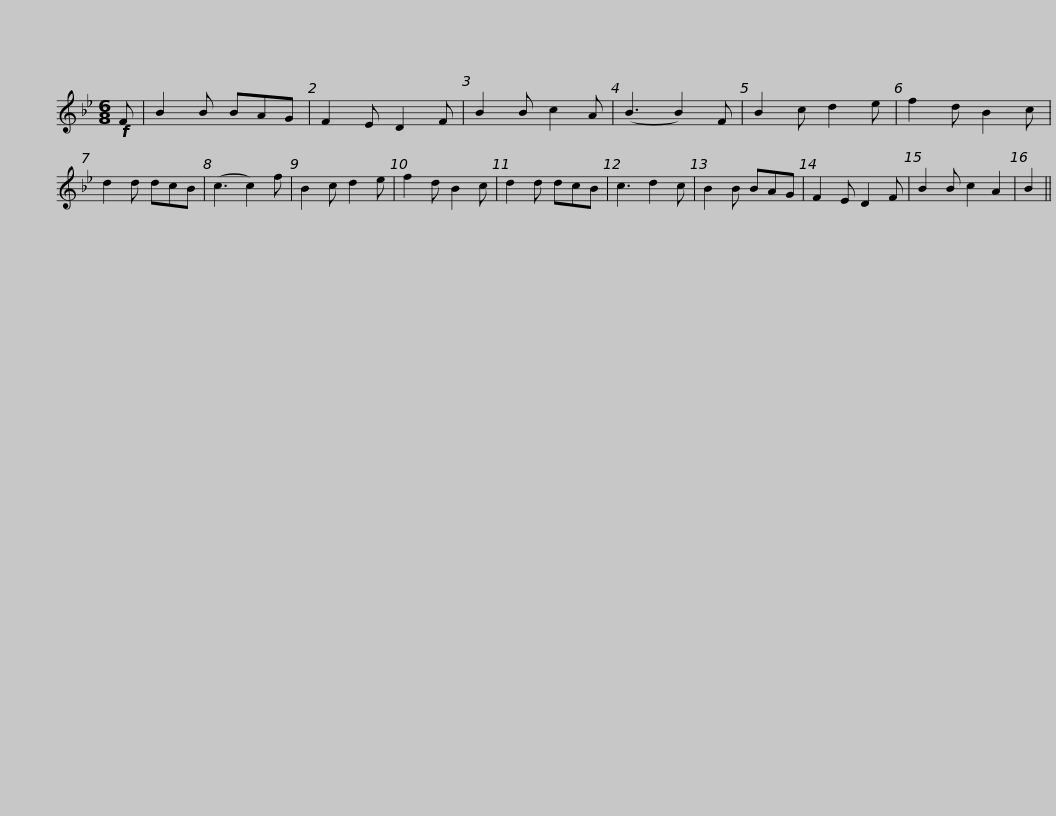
X:1
L:1/8
M:6/8
I:linebreak $
K:Gmin
V:1 treble
V:1
!f! F | B2 B BAG | F2 E D2 F | B2 B c2 A | (B3 B2) F | %5
 B2 c d2 e | f2 d B2 c | d2 d dcB | (c3 c2) f | B2 c d2 e |$ %10
 f2 d B2 c | d2 d dcB | c3 d2 c | B2 B BAG | F2 E D2 F | %15
 B2 B c2 A2 | B2 || %17
